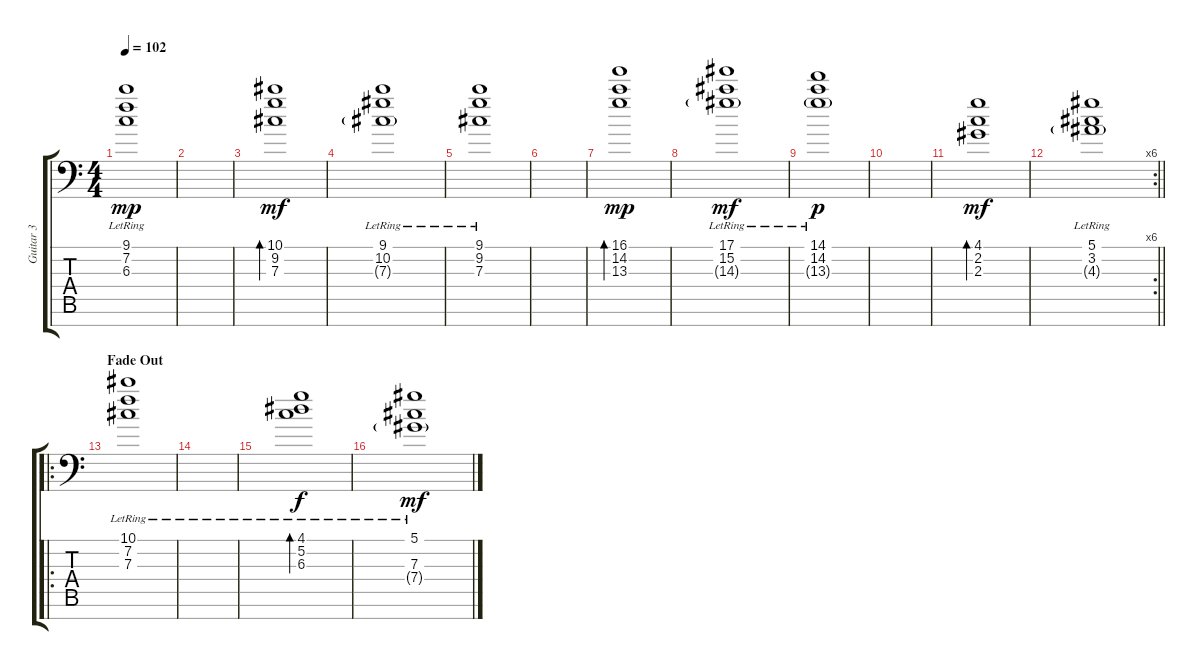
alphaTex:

\track ("Guitar 3" "Guitar 3") {instrument electricguitarjazz}
\staff {score tabs}
\tuning (Eb4 Bb3 Gb3 Db3 Ab2 Eb2 Bb1) {hide}
\ts (4 4)
\tempo 102
\clef f4
\ks c
(9.1{lr} 7.2{lr} 6.3{lr}).1{dy mp} |
|
(10.1 9.2 7.3).1{bd 30 dy mf} |
(9.1{lr} 10.2 7.3{g lr}).1 |
(9.1{lr} 9.2{lr} 7.3{lr}).1 |
|
(16.1 14.2 13.3).1{bd 30 dy mp} |
(17.1{lr} 15.2 14.3{g lr}).1{dy mf} |
(14.1{lr} 14.2 13.3{g lr}).1{dy p} |
|
(4.1 2.2 2.3).1{bd 30 dy mf} |
\rc 6
\barLineRight lightlight
(5.1{lr} 3.2 4.3{g lr}).1 |
\ro
\section ("" "Fade Out")
(10.1{lr} 7.2{lr} 7.3{lr}).1 |
|
(4.1{lr} 5.2{lr} 6.3{lr}).1{bd 30 dy f} |
(5.1{lr} 7.3 7.4{g}).1{dy mf}
